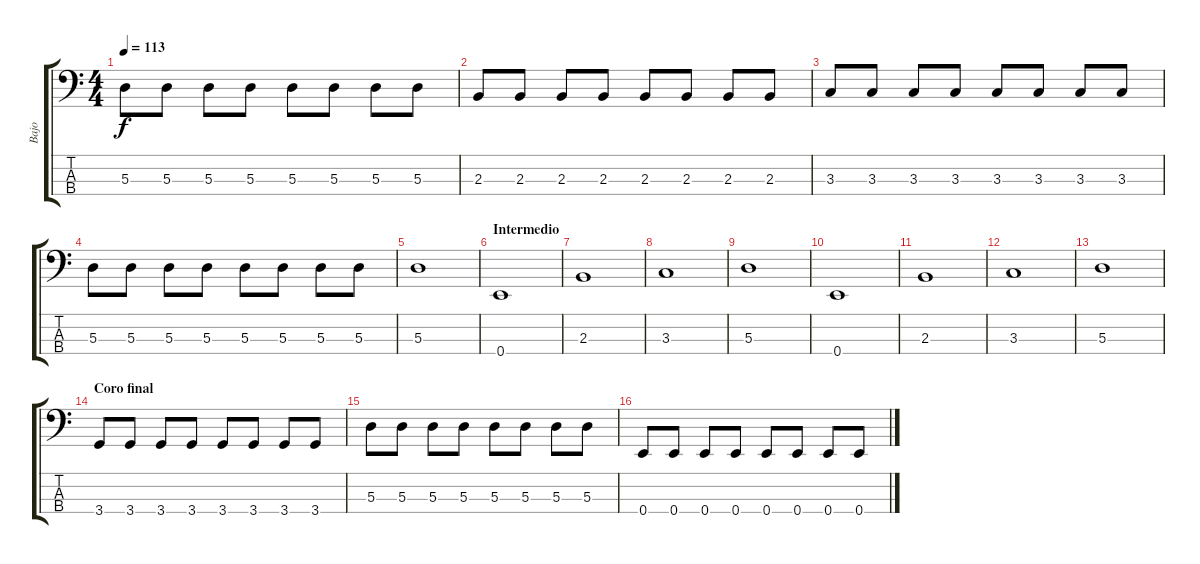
\track ("Bajo" "Bajo") {instrument electricbasspick}
\staff {score tabs}
\tuning (G2 D2 A1 E1) {hide}
\ts (4 4)
\tempo 113
\clef f4
\ks c
5.3.8{dy f} 5.3.8 5.3.8 5.3.8 5.3.8 5.3.8 5.3.8 5.3.8 |
2.3.8 2.3.8 2.3.8 2.3.8 2.3.8 2.3.8 2.3.8 2.3.8 |
3.3.8 3.3.8 3.3.8 3.3.8 3.3.8 3.3.8 3.3.8 3.3.8 |
5.3.8 5.3.8 5.3.8 5.3.8 5.3.8 5.3.8 5.3.8 5.3.8 |
5.3.1 |
\section ("" "Intermedio")
0.4.1 |
2.3.1 |
3.3.1 |
5.3.1 |
0.4.1 |
2.3.1 |
3.3.1 |
5.3.1 |
\section ("" "Coro final")
3.4.8 3.4.8 3.4.8 3.4.8 3.4.8 3.4.8 3.4.8 3.4.8 |
5.3.8 5.3.8 5.3.8 5.3.8 5.3.8 5.3.8 5.3.8 5.3.8 |
0.4.8 0.4.8 0.4.8 0.4.8 0.4.8 0.4.8 0.4.8 0.4.8
